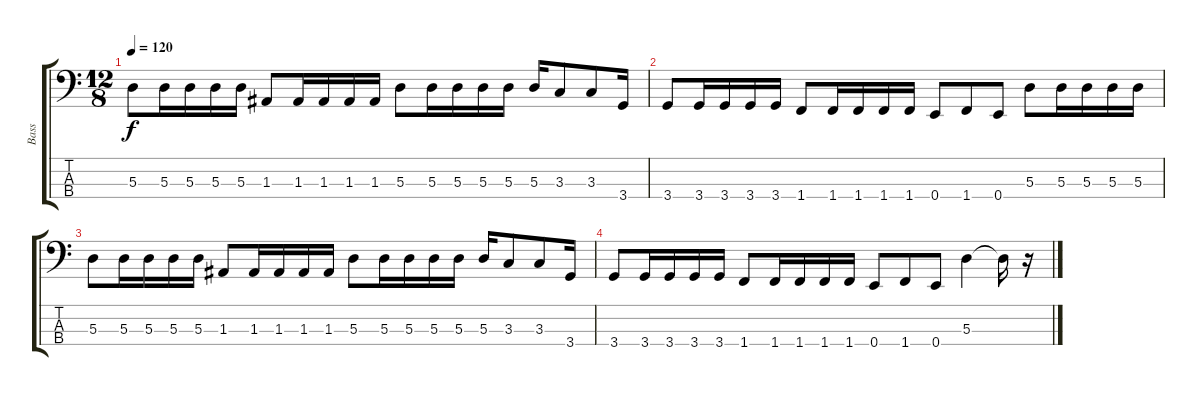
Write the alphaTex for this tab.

\track ("Bass" "Bass") {instrument electricbasspick}
\staff {score tabs}
\tuning (G2 D2 A1 E1) {hide}
\ts (12 8)
\tempo 120
\clef f4
\ks c
5.3.8{dy f} 5.3.16 5.3.16 5.3.16 5.3.16 1.3.8 1.3.16 1.3.16 1.3.16 1.3.16 5.3.8 5.3.16 5.3.16 5.3.16 5.3.16 5.3.16 3.3.8 3.3.8 3.4.16 |
3.4.8 3.4.16 3.4.16 3.4.16 3.4.16 1.4.8 1.4.16 1.4.16 1.4.16 1.4.16 0.4.8 1.4.8 0.4.8 5.3.8 5.3.16 5.3.16 5.3.16 5.3.16 |
5.3.8 5.3.16 5.3.16 5.3.16 5.3.16 1.3.8 1.3.16 1.3.16 1.3.16 1.3.16 5.3.8 5.3.16 5.3.16 5.3.16 5.3.16 5.3.16 3.3.8 3.3.8 3.4.16 |
3.4.8 3.4.16 3.4.16 3.4.16 3.4.16 1.4.8 1.4.16 1.4.16 1.4.16 1.4.16 0.4.8 1.4.8 0.4.8 5.3.4 5.3{t}.16 r.16
